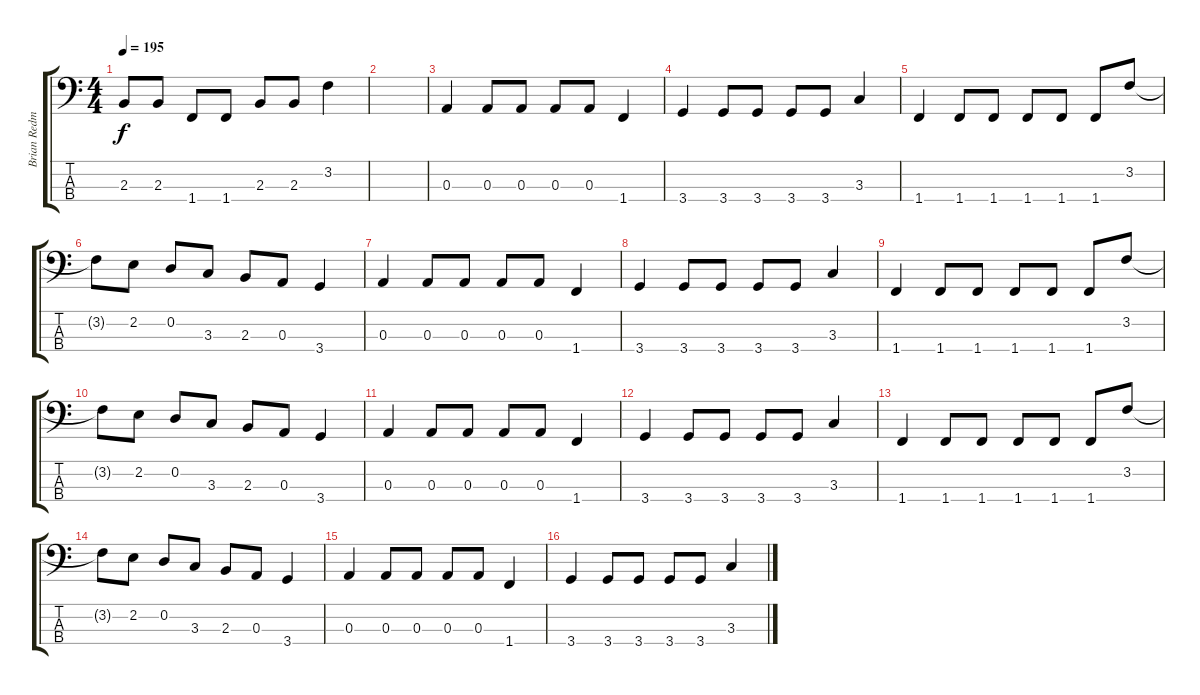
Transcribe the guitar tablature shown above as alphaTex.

\track ("Brian Redman" "Brian Redm") {instrument electricbassfinger}
\staff {score tabs}
\tuning (G2 D2 A1 E1) {hide}
\ts (4 4)
\tempo 195
\clef f4
\ks c
2.3.8{dy f} 2.3.8 1.4.8 1.4.8 2.3.8 2.3.8 3.2.4 |
|
0.3.4 0.3.8 0.3.8 0.3.8 0.3.8 1.4.4 |
3.4.4 3.4.8 3.4.8 3.4.8 3.4.8 3.3.4 |
1.4.4 1.4.8 1.4.8 1.4.8 1.4.8 1.4.8 3.2.8 |
3.2{t}.8 2.2.8 0.2.8 3.3.8 2.3.8 0.3.8 3.4.4 |
0.3.4 0.3.8 0.3.8 0.3.8 0.3.8 1.4.4 |
3.4.4 3.4.8 3.4.8 3.4.8 3.4.8 3.3.4 |
1.4.4 1.4.8 1.4.8 1.4.8 1.4.8 1.4.8 3.2.8 |
3.2{t}.8 2.2.8 0.2.8 3.3.8 2.3.8 0.3.8 3.4.4 |
0.3.4 0.3.8 0.3.8 0.3.8 0.3.8 1.4.4 |
3.4.4 3.4.8 3.4.8 3.4.8 3.4.8 3.3.4 |
1.4.4 1.4.8 1.4.8 1.4.8 1.4.8 1.4.8 3.2.8 |
3.2{t}.8 2.2.8 0.2.8 3.3.8 2.3.8 0.3.8 3.4.4 |
0.3.4 0.3.8 0.3.8 0.3.8 0.3.8 1.4.4 |
3.4.4 3.4.8 3.4.8 3.4.8 3.4.8 3.3.4
